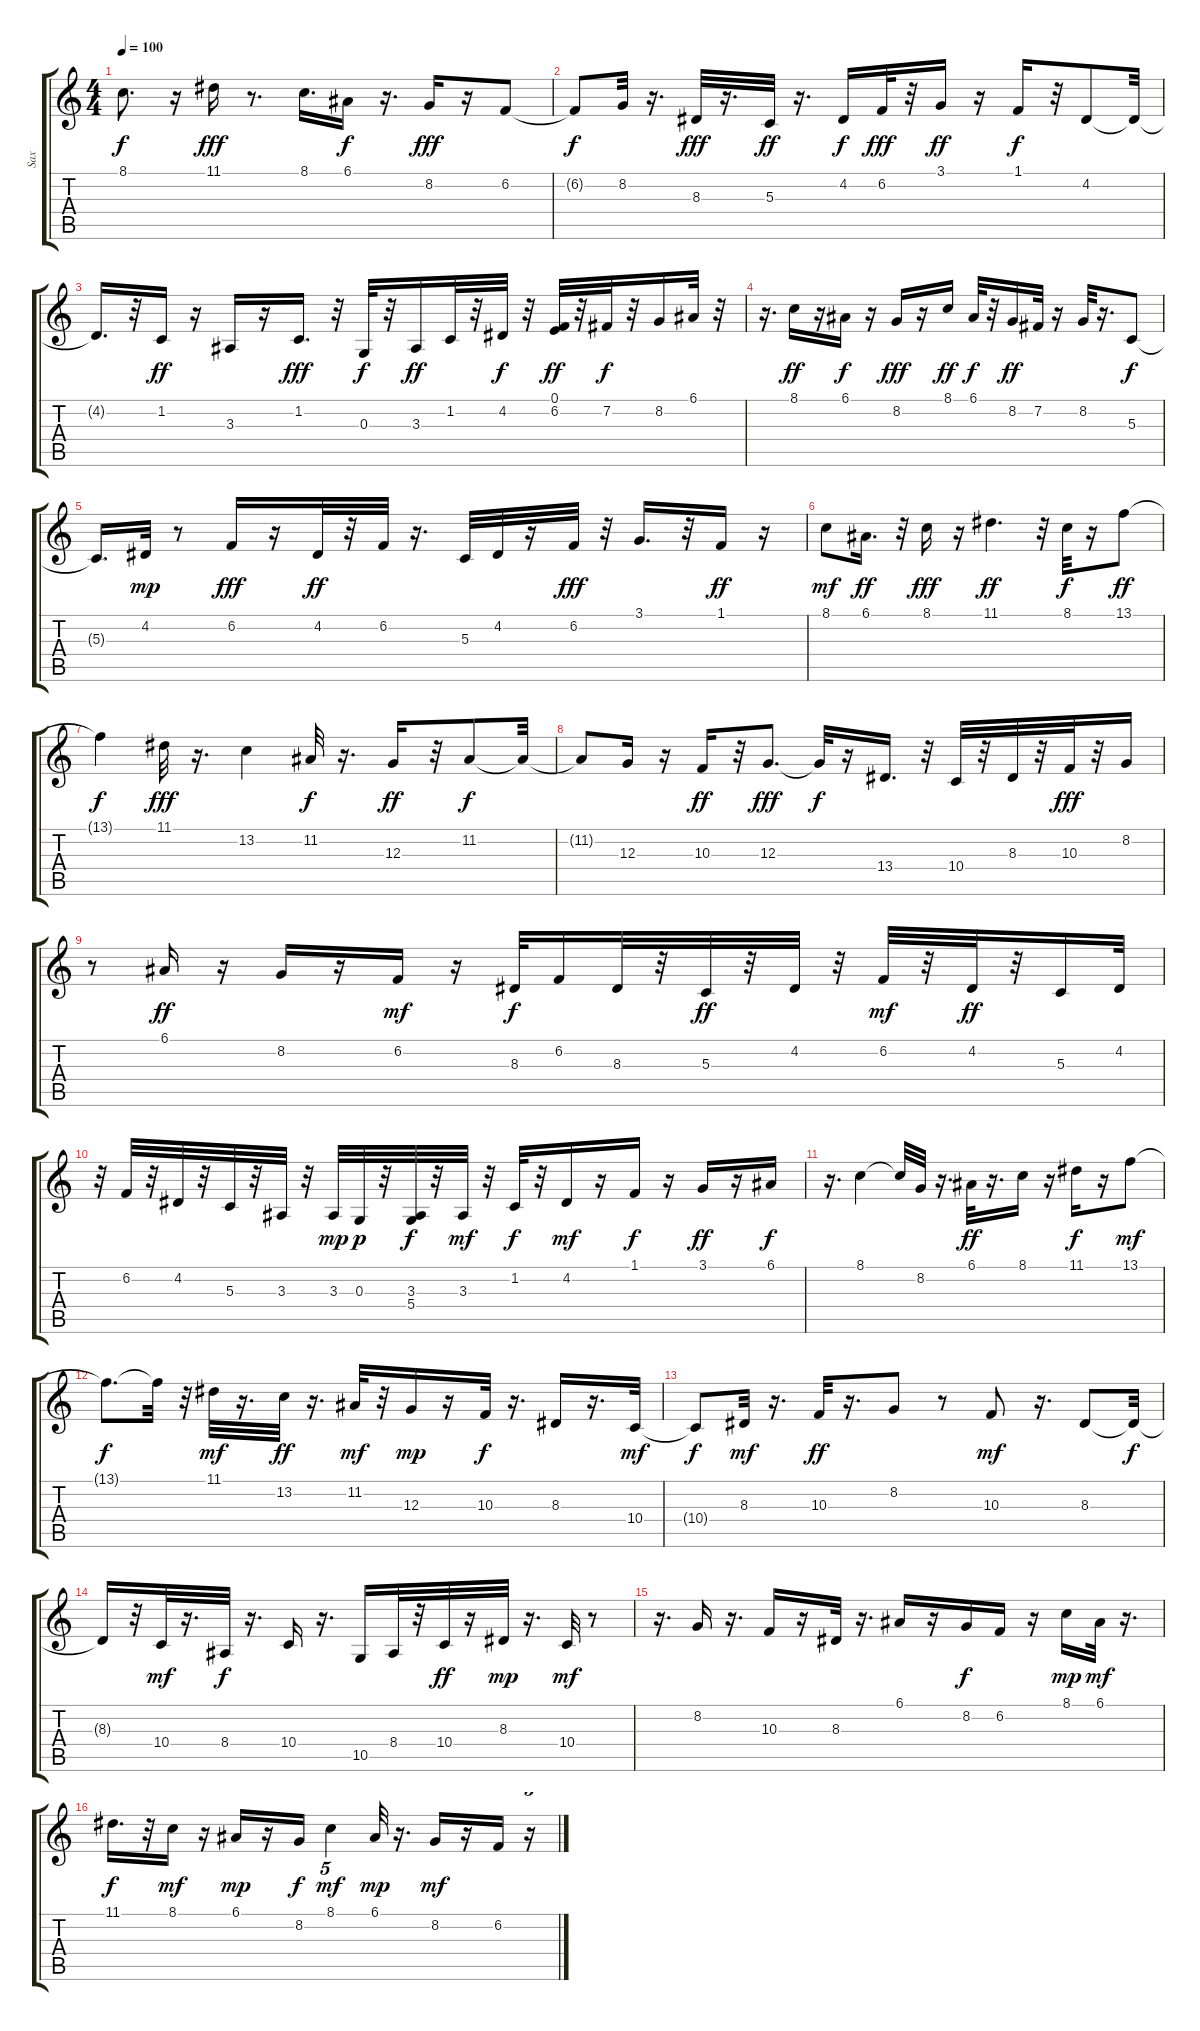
\track ("Sax" "Sax") {instrument voiceoohs}
\staff {score tabs}
\tuning (E4 B3 G3 D3 A2 E2) {hide}
\ts (4 4)
\tempo 100
\clef g2
\ks c
8.1{t}.8{d dy f} r.16 11.1.16{dy fff} r.8{d} 8.1.16{d} 6.1.16{dy f} r.16{d} 8.2.16{dy fff} r.16 6.2.8 |
6.2{t}.8{dy f} 8.2.32 r.16{d} 8.3.32{dy fff} r.16{d} 5.3.32{dy ff} r.16{d} 4.2.16{dy f} 6.2.32{dy fff} r.32 3.1.16{dy ff} r.16 1.1.16{dy f} r.32 4.2.8 4.2{t}.32 |
4.2{t}.16{d} r.32 1.2.16{dy ff} r.16 3.3.16 r.16 1.2.16{d dy fff} r.32 0.3.32{dy f} r.32 3.3.16{dy ff} 1.2.32 r.32 4.2.32{dy f} r.32 (0.1 6.2).32{dy ff} r.32 7.2.32{dy f} r.32 8.2.16 6.1.32 r.32 |
r.16{d} 8.1.16{dy ff} r.16 6.1.16{dy f} r.16 8.2.16{dy fff} r.16 8.1.16{dy ff} 6.1.32{dy f} r.32 8.2.16{dy ff} 7.2.32 r.16 8.2.32 r.16{d} 5.3.8{dy f} |
5.3{t}.16{d} 4.2.32{dy mp} r.8 6.2.16{dy fff} r.16 4.2.32{dy ff} r.32 6.2.32 r.16{d} 5.3.32 4.2.32 r.16 6.2.32{dy fff} r.32 3.1.16{d} r.32 1.1.16{dy ff} r.16 |
8.1.8{dy mf} 6.1.16{d dy ff} r.32 8.1.16{dy fff} r.16 11.1.4{d dy ff} r.32 8.1.32{dy f} r.16 13.1.8{dy ff} |
13.1{t}.4{dy f} 11.1.32{dy fff} r.16{d} 13.2.4 11.2.32{dy f} r.16{d} 12.3.16{dy ff} r.32 11.2.8{dy f} 11.2{t}.32 |
11.2{t}.8 12.3.16 r.16 10.3.16{dy ff} r.32 12.3.8{d dy fff} 12.3{t}.32{dy f} r.16 13.4.16{d} r.32 10.4.32 r.32 8.3.32 r.32 10.3.32{dy fff} r.32 8.2.16{volume 16} |
r.8 6.1.16{dy ff volume 16} r.16 8.2.16{volume 16} r.16 6.2.16{dy mf volume 15} r.16 8.3.32{dy f volume 15} 6.2.16 8.3.32 r.32 5.3.32{dy ff} r.32 4.2.32 r.32 6.2.32{dy mf volume 15} r.32 4.2.32{dy ff} r.32 5.3.16{volume 16} 4.2.32 |
r.32 6.2.32 r.32 4.2.32 r.32 5.3.32 r.32 3.3.32{volume 16} r.32 3.3.32{dy mp volume 15} 0.3.32{dy p} r.32 (3.3 5.4).32{dy f} r.32 3.3.32{dy mf volume 15} r.32 1.2.32{dy f volume 15} r.32 4.2.16{dy mf volume 15} r.16 1.1.16{dy f volume 14} r.16 3.1.16{dy ff volume 14} r.16 6.1.16{dy f volume 14} |
r.16{d} 8.1.4 8.1{t}.32 8.2.32{volume 14} r.16{d} 6.1.32{dy ff volume 14} r.16{d} 8.1.16 r.16 11.1.16{dy f volume 14} r.16 13.1.8{dy mf volume 14} |
13.1{t}.8{d dy f} 13.1{t}.32 r.32 11.1.32{dy mf volume 13} r.16{d} 13.2.32{dy ff volume 12} r.16{d} 11.2.32{dy mf volume 12} r.32 12.3.16{dy mp volume 12} r.16 10.3.32{dy f volume 11} r.16{d} 8.3.16{volume 11} r.16{d} 10.4.32{dy mf} |
10.4{t}.8{dy f} 8.3.32{dy mf volume 10} r.16{d} 10.3.32{dy ff volume 10} r.16{d} 8.2.8{volume 10} r.8 10.3.8{dy mf volume 10} r.16{d} 8.3.8{volume 9} 8.3{t}.32{dy f} |
8.3{t}.16 r.32 10.4.32{dy mf volume 8} r.16{d} 8.4.32{dy f volume 8} r.16{d} 10.4.16{volume 8} r.16{d} 10.5.16{volume 8} 8.4.32{volume 8} r.32 10.4.32{dy ff} r.16 8.3.32{dy mp volume 8} r.16{d} 10.4.32{dy mf volume 7} r.8 |
r.16{d} 8.2.16{volume 6} r.16{d} 10.3.16{volume 6} r.16 8.3.32{volume 6} r.16{d} 6.1.16{volume 5} r.16 8.2.16{dy f volume 5} 6.2.16{volume 5} r.16 8.1.16{dy mp volume 4} 6.1.32{dy mf} r.16{d} |
11.1.16{d dy f volume 4} r.32 8.1.16{dy mf volume 4} r.16 6.1.16{dy mp volume 4} r.16 8.2.16{dy f} 8.1.4{tu (5 4) dy mf} 6.1.32{dy mp} r.16{d} 8.2.16{dy mf} r.16 6.2.16 r.16{tu (5 4)}
